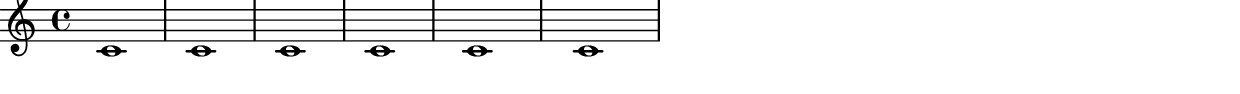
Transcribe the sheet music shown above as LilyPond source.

%% Generated by lilypond-book
%% Options: [exampleindent=10.16\mm,indent=0\mm,line-width=160\mm,paper-height=845.047\pt,paper-width=597.508\pt,papersize='(cons (* 597.508 pt) (* 845.047 pt))]
\include "lilypond-book-preamble.ly"


% ****************************************************************
% Start cut-&-pastable-section
% ****************************************************************

#(ly:set-option 'eps-box-padding 3.000000)



\paper {
  #(set-paper-size '(cons (* 597.508 pt) (* 845.047 pt)))
  indent = 0\mm
  line-width = 160\mm
  % offset the left padding, also add 1mm as lilypond creates cropped
  % images with a little space on the right
  line-width = #(- line-width (* mm  3.000000) (* mm 1))
}

\layout {
  
}




% ****************************************************************
% ly snippet:
% ****************************************************************
\sourcefilename "/lilypond-2.26.0/input/regression/fret-diagrams-dots.ly"
\sourcefileline 0
\version "2.19.8"

\header {
  texidoc="
Dots indicating fingerings can be changed in location,
size, and coloring.
It is possible to parenthesize a single dot.  The color
of the paranthesis may be taken from dot or default.
A possible collision between parathesis and fret-label-
indication can be resolved by an override for
@code{fret-label-horizontal-offset} in @code{fret-diagram-details}.

"
}

\layout { ragged-right = ##t }

<<
  \chords {
    c1 |
    c1 |
    c1 |
    c1 |
    c1 |
    c1
  }

  \new Voice {
    \textLengthOn

     %% C major for guitar,  verbose style
    c'1 ^\markup {
            \fret-diagram-verbose #'((mute 6)
                                     (place-fret 5 3 1)
                                     (place-fret 4 5 2)
                                     (place-fret 3 5 3)
                                     (place-fret 2 5 4)
                                     (place-fret 1 3 1)
                                     (barre 5 1 3))}

     %% C major for guitar, verbose style
    \override TextScript.fret-diagram-details.dot-radius = #0.3
    c' ^\markup {
            \fret-diagram-verbose #'((mute 6)
                                     (place-fret 5 3 1)
                                     (place-fret 4 5 2)
                                     (place-fret 3 5 3)
                                     (place-fret 2 5 4)
                                     (place-fret 1 3 1)
                                     (barre 5 1 3))}

     %% C major for guitar, verbose style
    \revert TextScript.fret-diagram-details.dot-radius
    \once \override TextScript.fret-diagram-details.dot-color = #'white
    c' ^\markup {
            \fret-diagram-verbose #'((mute 6)
                                     (place-fret 5 3 1)
                                     (place-fret 4 5 2)
                                     (place-fret 3 5 3)
                                     (place-fret 2 5 4)
                                     (place-fret 1 3 1)
                                     (barre 5 1 3))}

     %% C major for guitar,  verbose style
    \once \override TextScript.fret-diagram-details.dot-position = #0.5
    c'1 ^\markup {
            \fret-diagram-verbose #'((mute 6)
                                     (place-fret 5 3 1)
                                     (place-fret 4 5 2)
                                     (place-fret 3 5 3)
                                     (place-fret 2 5 4)
                                     (place-fret 1 3 1)
                                     (barre 5 1 3))}

     %% C major for guitar,  verbose style
    \once \override TextScript.size = #1.4
    c'1 ^\markup {
            \fret-diagram-verbose #'((mute 6)
                                     (place-fret 5 3 1 blue)
                                     (place-fret 4 5 2 red parenthesized)
                                     (place-fret 3 5 3)
                                     (place-fret 2 5 4 red)
                                     (place-fret 1 3 1 blue parenthesized)
                                     (barre 5 1 3))}

     %% C major for guitar,  verbose style
     %% larger size and dot-radius
     %% different dot-colors
     %% parenthesizing single dots, with different paren-color
     %% horizontal moving fret-label-indication
    \once \override TextScript.size = #1.5
    \once \override TextScript.fret-diagram-details.dot-radius = #0.4
    \once \override TextScript.fret-diagram-details.fret-label-horizontal-offset = #0.2
    c'1 ^\markup {
            \fret-diagram-verbose
              #'((mute 6)
                 (place-fret 5 3 1 blue)
                 (place-fret 4 5 2 red parenthesized default-paren-color)
                 (place-fret 3 5 3)
                 (place-fret 2 5 4 red)
                 (place-fret 1 3 1 blue parenthesized)
                 (barre 5 1 3))}

 }
>>



% ****************************************************************
% end ly snippet
% ****************************************************************
